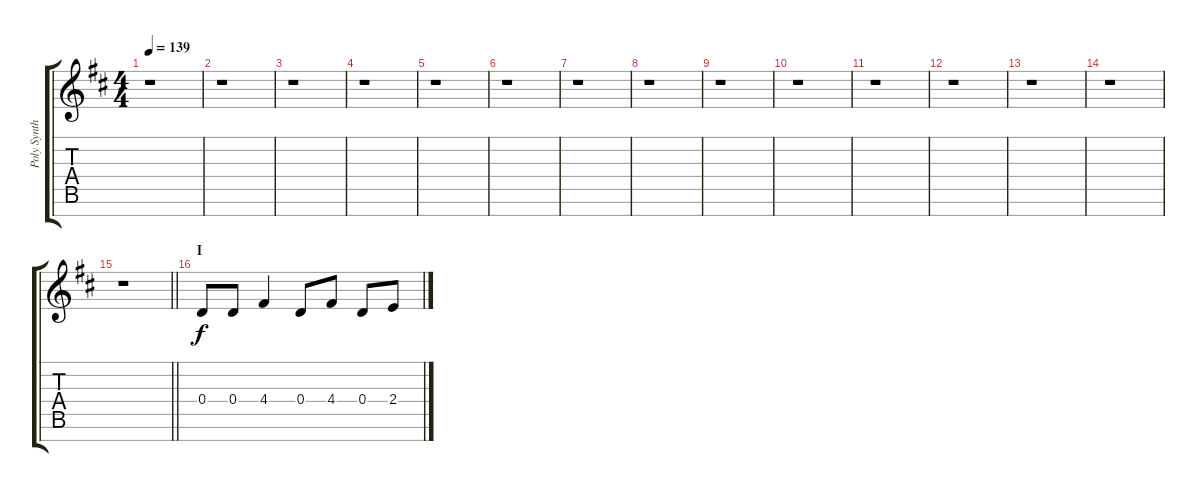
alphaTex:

\track ("Poly Synth. II" "Poly Synth") {instrument pad3polysynth}
\staff {score tabs}
\tuning (E5 B4 G4 D4 A3 E3 B2) {hide}
\ts (4 4)
\tempo 139
\clef g2
\ks d
r.1{dy f} |
r.1 |
r.1 |
r.1 |
r.1 |
r.1 |
r.1 |
r.1 |
r.1 |
r.1 |
r.1 |
r.1 |
r.1 |
r.1 |
\barLineRight lightlight
r.1 |
\section ("" "I")
0.4.8 0.4.8 4.4.4 0.4.8 4.4.8 0.4.8 2.4.8
